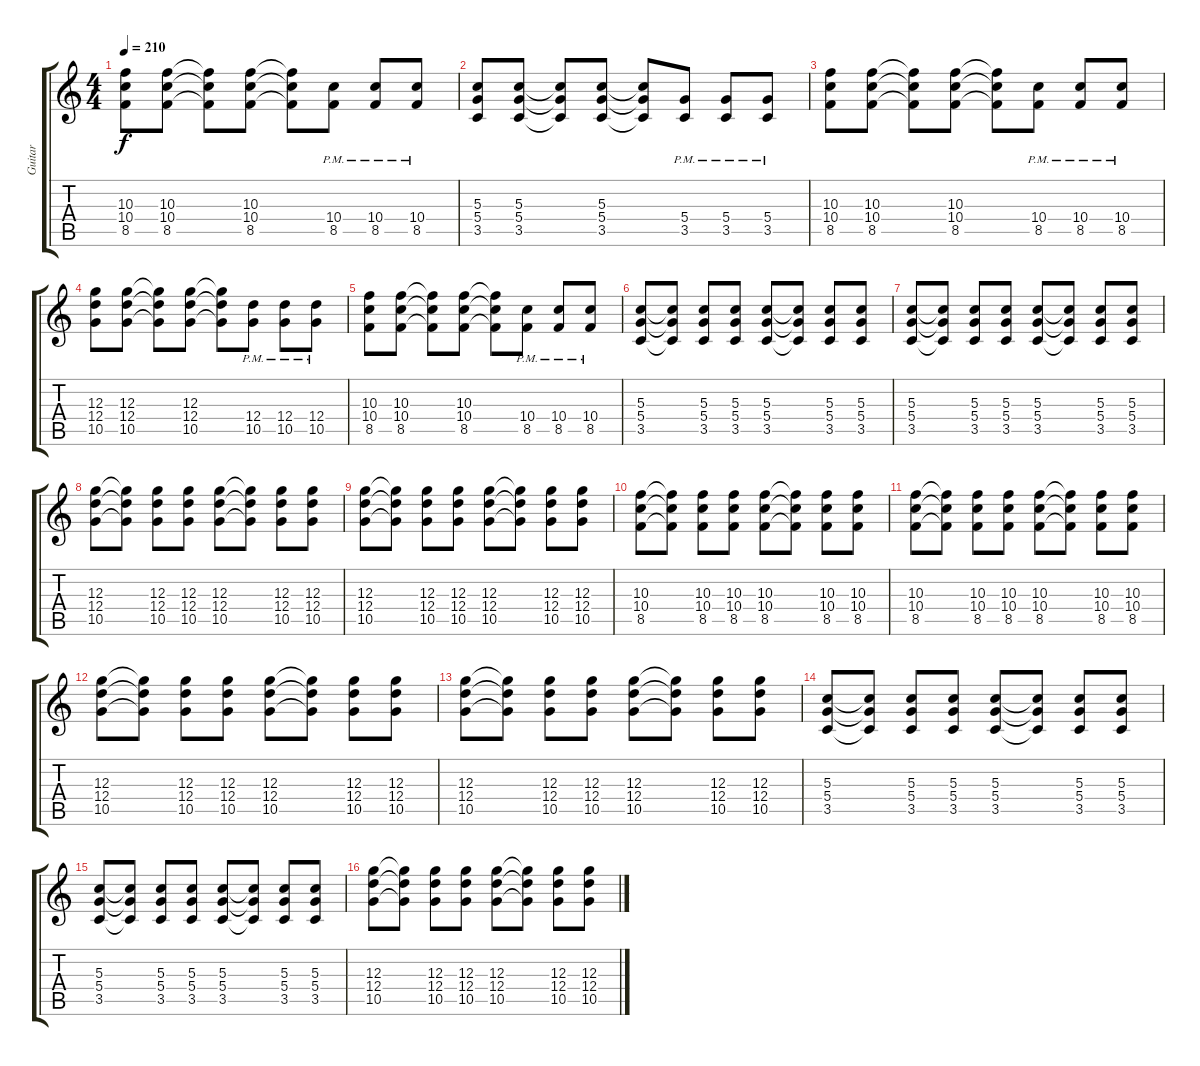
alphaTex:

\track ("Guitar " "Guitar ") {instrument distortionguitar}
\staff {score tabs}
\tuning (E4 B3 G3 D3 A2 E2) {hide}
\ts (4 4)
\tempo 210
\clef g2
\ks c
(10.3 10.4 8.5).8{dy f} (10.3 10.4 8.5).8 (10.3{t} 10.4{t} 8.5{t}).8 (10.3 10.4 8.5).8 (10.3{t} 10.4{t} 8.5{t}).8 (10.4{pm} 8.5{pm}).8 (10.4{pm} 8.5{pm}).8 (10.4{pm} 8.5{pm}).8 |
(5.3 5.4 3.5).8 (5.3 5.4 3.5).8 (5.3{t} 5.4{t} 3.5{t}).8 (5.3 5.4 3.5).8 (5.3{t} 5.4{t} 3.5{t}).8 (5.4{pm} 3.5{pm}).8 (5.4{pm} 3.5{pm}).8 (5.4{pm} 3.5{pm}).8 |
(10.3 10.4 8.5).8 (10.3 10.4 8.5).8 (10.3{t} 10.4{t} 8.5{t}).8 (10.3 10.4 8.5).8 (10.3{t} 10.4{t} 8.5{t}).8 (10.4{pm} 8.5{pm}).8 (10.4{pm} 8.5{pm}).8 (10.4{pm} 8.5{pm}).8 |
(12.3 12.4 10.5).8 (12.3 12.4 10.5).8 (12.3{t} 12.4{t} 10.5{t}).8 (12.3 12.4 10.5).8 (12.3{t} 12.4{t} 10.5{t}).8 (12.4{pm} 10.5{pm}).8 (12.4{pm} 10.5{pm}).8 (12.4{pm} 10.5{pm}).8 |
(10.3 10.4 8.5).8 (10.3 10.4 8.5).8 (10.3{t} 10.4{t} 8.5{t}).8 (10.3 10.4 8.5).8 (10.3{t} 10.4{t} 8.5{t}).8 (10.4{pm} 8.5{pm}).8 (10.4{pm} 8.5{pm}).8 (10.4{pm} 8.5{pm}).8 |
(5.3 5.4 3.5).8 (5.3{t} 5.4{t} 3.5{t}).8 (5.3 5.4 3.5).8 (5.3 5.4 3.5).8 (5.3 5.4 3.5).8 (5.3{t} 5.4{t} 3.5{t}).8 (5.3 5.4 3.5).8 (5.3 5.4 3.5).8 |
(5.3 5.4 3.5).8 (5.3{t} 5.4{t} 3.5{t}).8 (5.3 5.4 3.5).8 (5.3 5.4 3.5).8 (5.3 5.4 3.5).8 (5.3{t} 5.4{t} 3.5{t}).8 (5.3 5.4 3.5).8 (5.3 5.4 3.5).8 |
(12.3 12.4 10.5).8 (12.3{t} 12.4{t} 10.5{t}).8 (12.3 12.4 10.5).8 (12.3 12.4 10.5).8 (12.3 12.4 10.5).8 (12.3{t} 12.4{t} 10.5{t}).8 (12.3 12.4 10.5).8 (12.3 12.4 10.5).8 |
(12.3 12.4 10.5).8 (12.3{t} 12.4{t} 10.5{t}).8 (12.3 12.4 10.5).8 (12.3 12.4 10.5).8 (12.3 12.4 10.5).8 (12.3{t} 12.4{t} 10.5{t}).8 (12.3 12.4 10.5).8 (12.3 12.4 10.5).8 |
(10.3 10.4 8.5).8 (10.3{t} 10.4{t} 8.5{t}).8 (10.3 10.4 8.5).8 (10.3 10.4 8.5).8 (10.3 10.4 8.5).8 (10.3{t} 10.4{t} 8.5{t}).8 (10.3 10.4 8.5).8 (10.3 10.4 8.5).8 |
(10.3 10.4 8.5).8 (10.3{t} 10.4{t} 8.5{t}).8 (10.3 10.4 8.5).8 (10.3 10.4 8.5).8 (10.3 10.4 8.5).8 (10.3{t} 10.4{t} 8.5{t}).8 (10.3 10.4 8.5).8 (10.3 10.4 8.5).8 |
(12.3 12.4 10.5).8 (12.3{t} 12.4{t} 10.5{t}).8 (12.3 12.4 10.5).8 (12.3 12.4 10.5).8 (12.3 12.4 10.5).8 (12.3{t} 12.4{t} 10.5{t}).8 (12.3 12.4 10.5).8 (12.3 12.4 10.5).8 |
(12.3 12.4 10.5).8 (12.3{t} 12.4{t} 10.5{t}).8 (12.3 12.4 10.5).8 (12.3 12.4 10.5).8 (12.3 12.4 10.5).8 (12.3{t} 12.4{t} 10.5{t}).8 (12.3 12.4 10.5).8 (12.3 12.4 10.5).8 |
(5.3 5.4 3.5).8 (5.3{t} 5.4{t} 3.5{t}).8 (5.3 5.4 3.5).8 (5.3 5.4 3.5).8 (5.3 5.4 3.5).8 (5.3{t} 5.4{t} 3.5{t}).8 (5.3 5.4 3.5).8 (5.3 5.4 3.5).8 |
(5.3 5.4 3.5).8 (5.3{t} 5.4{t} 3.5{t}).8 (5.3 5.4 3.5).8 (5.3 5.4 3.5).8 (5.3 5.4 3.5).8 (5.3{t} 5.4{t} 3.5{t}).8 (5.3 5.4 3.5).8 (5.3 5.4 3.5).8 |
(12.3 12.4 10.5).8 (12.3{t} 12.4{t} 10.5{t}).8 (12.3 12.4 10.5).8 (12.3 12.4 10.5).8 (12.3 12.4 10.5).8 (12.3{t} 12.4{t} 10.5{t}).8 (12.3 12.4 10.5).8 (12.3 12.4 10.5).8
